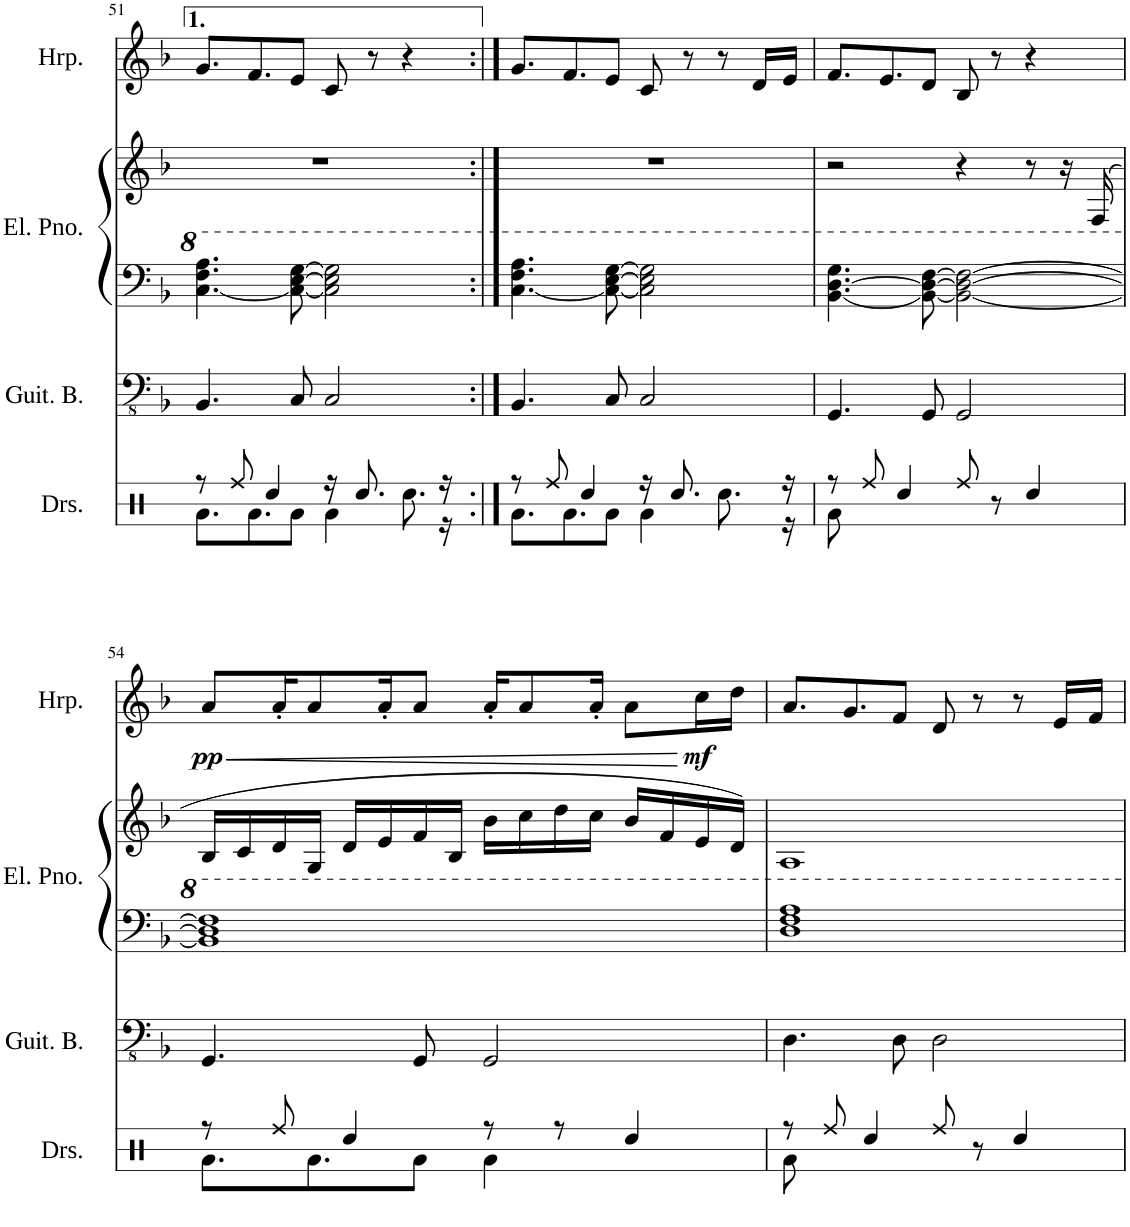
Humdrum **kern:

**kern	**kern	**kern	**kern	**kern	**dynam
*part4	*part3	*part2	*part2	*part1	*part1
*staff5	*staff4	*staff3	*staff2	*staff1	*staff1
*I"Drumset	*I"Guitare basse	*I"Electric Piano	*	*I"Harp	*
*I'Drs.	*I'Guit. B.	*I'El. Pno.	*	*I'Hrp.	*
!!LO:PB:g=z
*clefX	*clefFv4	*clefF4	*clefG2	*clefG2	*
*k[]	*k[b-]	*k[b-]	*k[b-]	*k[b-]	*
*M4/4	*M4/4	*M4/4	*M4/4	*M4/4	*
=51	=51	=51	=51	=51	=51
*^	*	*	*	*	*
8r	8.Ra\L	4.BBB-/	[4.c\ 4.f\ 4.a\	1r	8.g/L	.
8Rdd/	.	.	.	.	.	.
.	8.Ra\	.	.	.	8.f/	.
4Rcc/	.	.	.	.	.	.
.	8Ra\J	8CC/	8c\_ [8e\ [8g\	.	8e/J	.
16r	4Ra\	2CC/	2c\] 2e\] 2g\]	.	8c/	.
8.Rcc/	.	.	.	.	.	.
.	.	.	.	.	8r	.
8.Rcc\	8.ryy	.	.	.	4r	.
16r	16r	.	.	.	.	.
=52:|!	=52:|!	=52:|!	=52:|!	=52:|!	=52:|!	=52:|!
8r	8.Ra\L	4.BBB-/	[4.c\ 4.f\ 4.a\	1r	8.g/L	.
8Rdd/	.	.	.	.	.	.
.	8.Ra\	.	.	.	8.f/	.
4Rcc/	.	.	.	.	.	.
.	8Ra\J	8CC/	8c\_ [8e\ [8g\	.	8e/J	.
16r	4Ra\	2CC/	2c\] 2e\] 2g\]	.	8c/	.
8.Rcc/	.	.	.	.	.	.
.	.	.	.	.	8r	.
8.Rcc\	8.ryy	.	.	.	8r	.
.	.	.	.	.	16d/LL	.
16r	16r	.	.	.	16e/JJ	.
=53	=53	=53	=53	=53	=53	=53
8r	8Ra\	4.GGG/	[4.B-\ [4.d\ 4.g\	2r	8.f/L	.
8Rdd/	2..ryy	.	.	.	.	.
.	.	.	.	.	8.e/	.
4Rcc/	.	.	.	.	.	.
.	.	8GGG/	8B-\_ 8d\_ [8f\	.	8d/J	.
8Rdd/	.	2GGG/	2B-\_ 2d\_ 2f\_	4r	8B-/	.
8r	.	.	.	.	8r	.
4Rcc/	.	.	.	8r	4r	.
.	.	.	.	16r	.	.
.	.	.	.	(16F/	.	.
!!LO:LB:g=z
=54	=54	=54	=54	=54	=54	=54
!	!	!	!	!	!	!LO:HP:b
!	!	!	!	!	!	!LO:DY:n=1:b
8r	8.Ra\L	4.GGG/	1B-] 1d] 1f]	16B-/LL	8a/L	< pp
.	.	.	.	16c/	.	.
8Rdd/	.	.	.	16d/	16a'/K	.
.	8.Ra\	.	.	16G/JJ	8a/	.
4Rcc/	.	.	.	16d/LL	.	.
.	.	.	.	16e/	16a'/K	.
.	8Ra\J	8GGG/	.	16f/	8a/J	.
.	.	.	.	16B-/JJ	.	.
8r	4Ra\	2GGG/	.	16b-\LL	16a'/KL	.
.	.	.	.	16cc\	8a/	.
8r	.	.	.	16dd\	.	.
.	.	.	.	16cc\JJ	16a'/Jk	.
4Rcc/	4ryy	.	.	16b-/LL	8a\L	.
.	.	.	.	16f/	.	.
!	!	!	!	!	!	!LO:DY:n=2:b
.	.	.	.	16e/	16cc\L	[ mf
.	.	.	.	16d/JJ)	16dd\JJ	.
=55	=55	=55	=55	=55	=55	=55
8r	8Ra\	4.DD\	1d 1f 1a	1A	8.a/L	.
8Rdd/	2..ryy	.	.	.	.	.
.	.	.	.	.	8.g/	.
4Rcc/	.	.	.	.	.	.
.	.	8DD\	.	.	8f/J	.
8Rdd/	.	2DD\	.	.	8d/	.
8r	.	.	.	.	8r	.
4Rcc/	.	.	.	.	8r	.
.	.	.	.	.	16e/LL	.
.	.	.	.	.	16f/JJ	.
*v	*v	*	*	*	*	*
=	=	=	=	=	=
*-	*-	*-	*-	*-	*-
